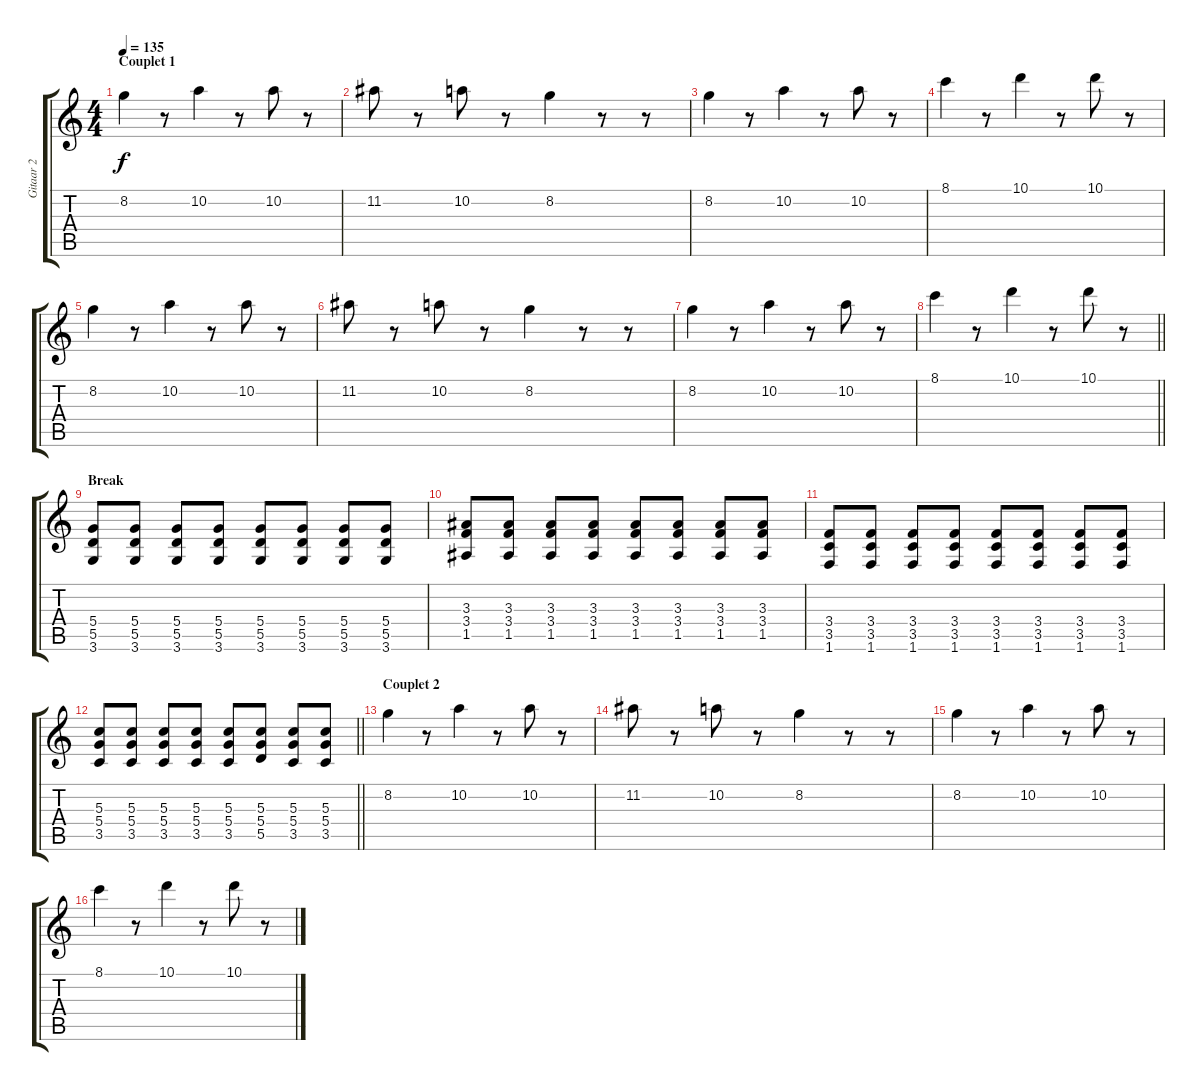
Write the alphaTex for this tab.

\track ("Gitaar 2" "Gitaar 2") {instrument overdrivenguitar}
\staff {score tabs}
\tuning (E4 B3 G3 D3 A2 E2) {hide}
\ts (4 4)
\section ("" "Couplet 1")
\tempo 135
\clef g2
\ks c
8.2.4{dy f} r.8 10.2.4 r.8 10.2.8 r.8 |
11.2.8 r.8 10.2.8 r.8 8.2.4 r.8 r.8 |
8.2.4 r.8 10.2.4 r.8 10.2.8 r.8 |
8.1.4 r.8 10.1.4 r.8 10.1.8 r.8 |
8.2.4 r.8 10.2.4 r.8 10.2.8 r.8 |
11.2.8 r.8 10.2.8 r.8 8.2.4 r.8 r.8 |
8.2.4 r.8 10.2.4 r.8 10.2.8 r.8 |
\barLineRight lightlight
8.1.4 r.8 10.1.4 r.8 10.1.8 r.8 |
\section ("" "Break")
(5.4 5.5 3.6).8 (5.4 5.5 3.6).8 (5.4 5.5 3.6).8 (5.4 5.5 3.6).8 (5.4 5.5 3.6).8 (5.4 5.5 3.6).8 (5.4 5.5 3.6).8 (5.4 5.5 3.6).8 |
(3.3 3.4 1.5).8 (3.3 3.4 1.5).8 (3.3 3.4 1.5).8 (3.3 3.4 1.5).8 (3.3 3.4 1.5).8 (3.3 3.4 1.5).8 (3.3 3.4 1.5).8 (3.3 3.4 1.5).8 |
(3.4 3.5 1.6).8 (3.4 3.5 1.6).8 (3.4 3.5 1.6).8 (3.4 3.5 1.6).8 (3.4 3.5 1.6).8 (3.4 3.5 1.6).8 (3.4 3.5 1.6).8 (3.4 3.5 1.6).8 |
\barLineRight lightlight
(5.3 5.4 3.5).8 (5.3 5.4 3.5).8 (5.3 5.4 3.5).8 (5.3 5.4 3.5).8 (5.3 5.4 3.5).8 (5.3 5.4 5.5).8 (5.3 5.4 3.5).8 (5.3 5.4 3.5).8 |
\section ("" "Couplet 2")
8.2.4 r.8 10.2.4 r.8 10.2.8 r.8 |
11.2.8 r.8 10.2.8 r.8 8.2.4 r.8 r.8 |
8.2.4 r.8 10.2.4 r.8 10.2.8 r.8 |
8.1.4 r.8 10.1.4 r.8 10.1.8 r.8
